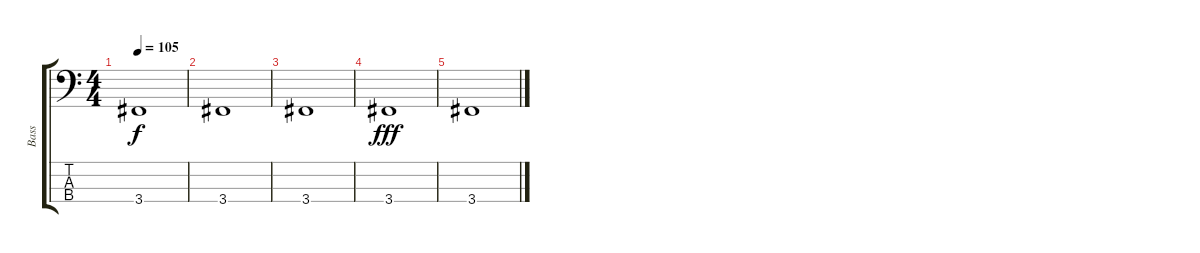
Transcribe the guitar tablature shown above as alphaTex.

\track ("Bass" "Bass") {instrument electricbassfinger}
\staff {score tabs}
\tuning (Gb2 Db2 Ab1 Eb1) {hide}
\ts (4 4)
\tempo 105
\clef f4
\ks c
3.4.1{dy f} |
3.4.1{volume 0} |
3.4.1 |
3.4.1{dy fff} |
3.4.1
